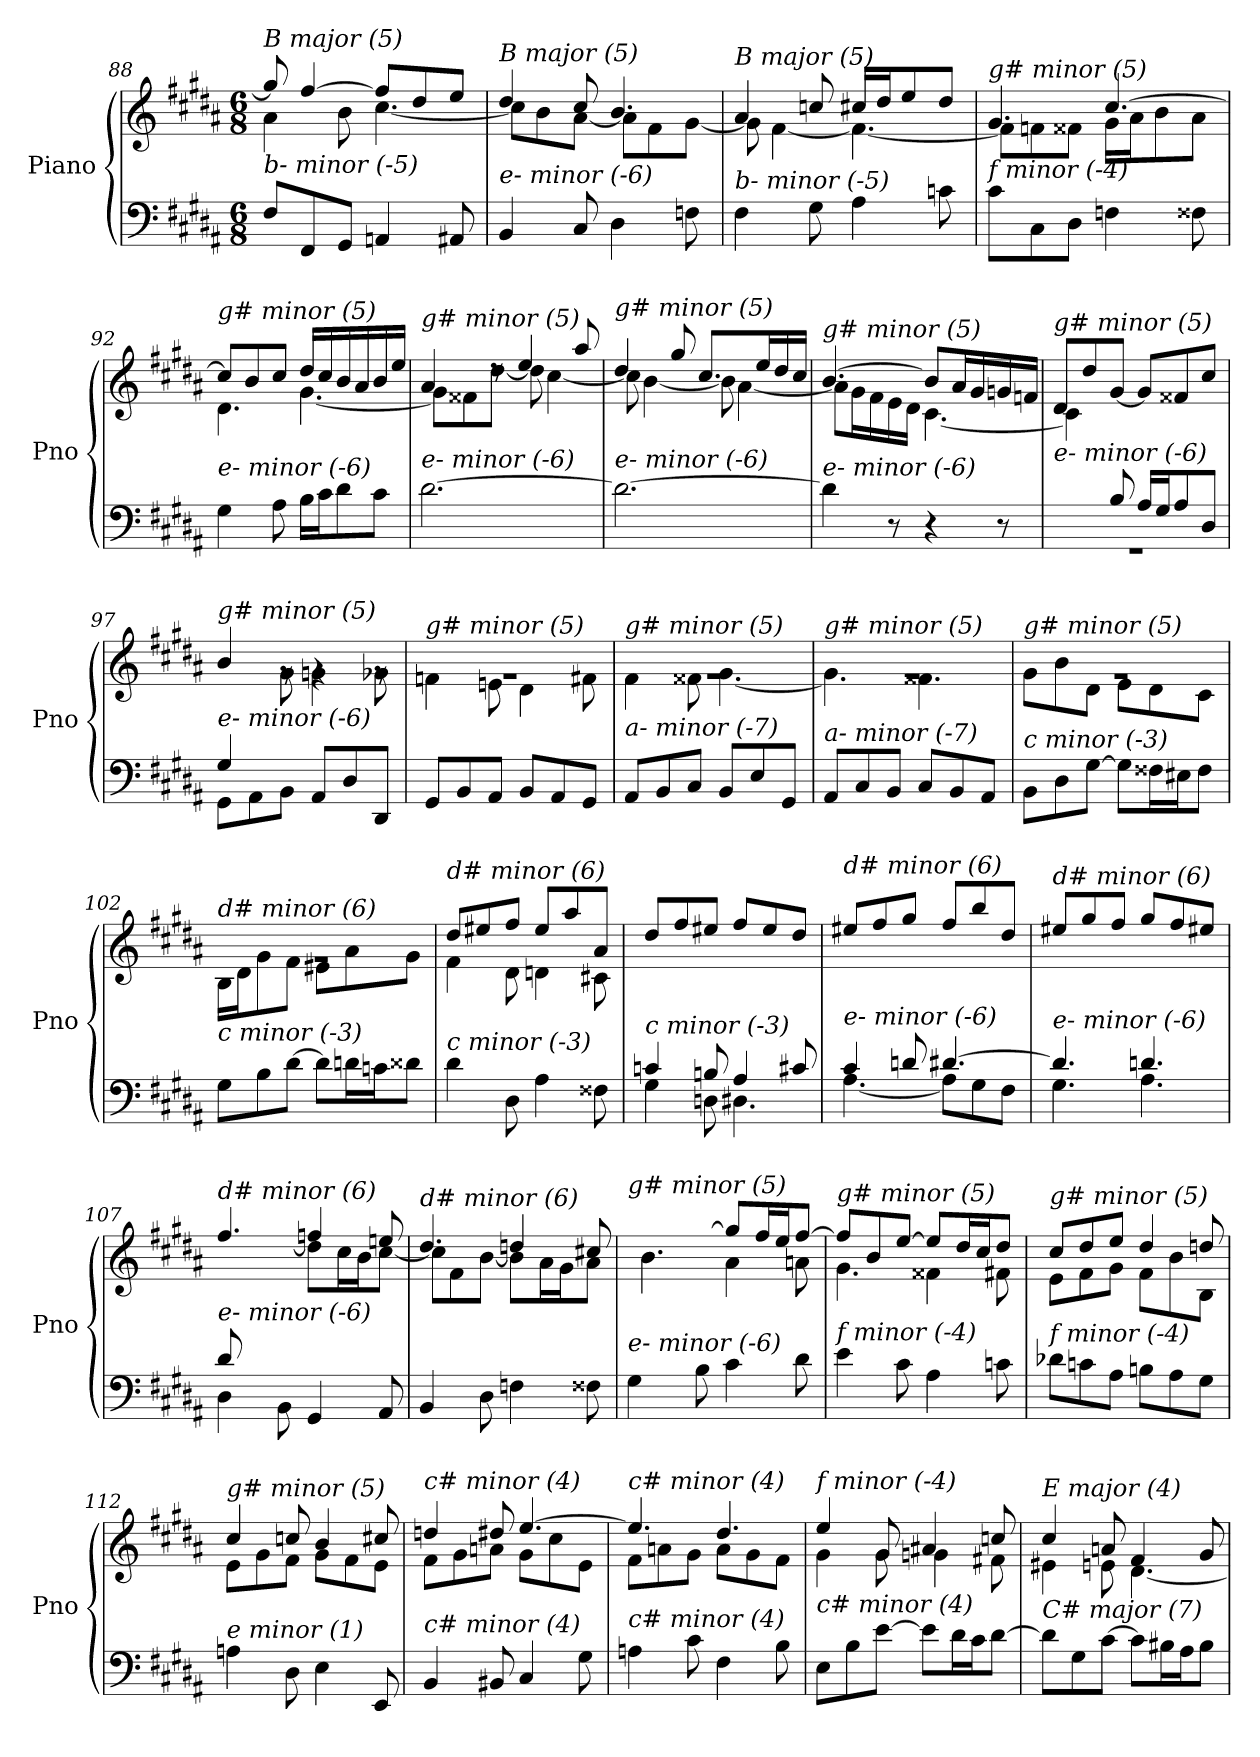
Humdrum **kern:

**kern	**kern
*part1	*part1
*staff2	*staff1
*I"Piano	*
*I'Pno	*
*clefF4	*clefG2
*k[f#c#g#d#a#]	*k[f#c#g#d#a#]
*M6/8	*M6/8
=88	=88
*	*^
!	!LO:TX:i:t=B major (5)	!
!LO:TX:i:t=b- minor (-5)	!	!
8F#/L	8gg#/]	4a#\
8FF#/	[4ff#/	.
8GG#/J	.	8b\
4AAn/	8ff#/L]	[4.cc#\
.	8dd#/	.
8AA#X/	8ee/J	.
=89	=89	=89
!	!LO:TX:i:t=B major (5)	!
!LO:TX:i:t=e- minor (-6)	!	!
4BB/	4dd#/	8cc#\L]
.	.	8b\
8C#/	8cc#/	[8a#\J
4D#\	4.b/	8a#\L]
.	.	8f#\
8Fni\	.	[8g#\J
=90	=90	=90
!	!LO:TX:i:t=B major (5)	!
!LO:TX:i:t=b- minor (-5)	!	!
4F#\	4a#/	8g#\]
.	.	[4f#\
8G#\	8ccni/	.
4A#\	16cc#/LL	4.f#\_
.	16dd#/J	.
.	8ee/	.
8cni\	8dd#/J	.
!!LO:PB:g=z	!!
=91	=91	=91
!	!LO:TX:i:t=g# minor (5)	!
!LO:TX:i:t=f minor (-4)	!	!
8c#\L	4.g#/	8f#\L]
8C#\	.	8fni\
8D#\J	.	8f##X\J
4Fni\	[4.cc#/	16g#\LL
.	.	16a#\J
.	.	8b\
8F##X\	.	8a#\J
=92	=92	=92
!	!LO:TX:i:t=g# minor (5)	!
!LO:TX:i:t=e- minor (-6)	!	!
4G#\	8cc#/L]	4.d#\
.	8b/	.
8A#\	8cc#/J	.
16B\LL	16dd#/LL	[4.g#\
16c#\J	16cc#/	.
8d#\	16b/	.
.	16a#/	.
8c#\J	16b/	.
.	16ee/JJ	.
=93	=93	=93
!	!LO:TX:i:t=g# minor (5)	!
!LO:TX:i:t=e- minor (-6)	!	!
[2.d#\	4a#/	8g#\L]
.	.	8f##X\
.	8rdd	[8dd#\J
.	4ee/	8dd#\]
.	.	[4cc#\
.	8aa#/	.
=94	=94	=94
!	!LO:TX:i:t=g# minor (5)	!
!LO:TX:i:t=e- minor (-6)	!	!
2.d#\_	4dd#/	8cc#\]
.	.	[4b\
.	8gg#/	.
.	8.cc#/L	8b\]
.	.	[4a#\
.	16ee/L	.
.	16dd#/	.
.	16cc#/JJ	.
!!LO:LB:g=z	!!
=95	=95	=95
!	!LO:TX:i:t=g# minor (5)	!
!LO:TX:i:t=e- minor (-6)	!	!
4d#\]	[4.b/	8a#\L]
.	.	16g#\L
.	.	16f#\
8r	.	16e\
.	.	16d#\JJ
4r	8b/L]	[4.c#\
.	16a#/L	.
.	16g#/	.
8r	16gnj/	.
.	16fni/JJ	.
=96	=96	=96
*^	*	*
!	!	!LO:TX:i:t=g# minor (5)	!
!LO:TX:i:t=e- minor (-6)	!	!	!
4ryy	2.rGG	8d#/L	4c#\]
.	.	8dd#/	.
8B/	.	[8g#/J	2ryy
16A#/LL	.	8g#/L]	.
16G#/J	.	.	.
8A#/	.	8f##X/	.
8D#/J	.	8cc#/J	.
=97	=97	=97	=97
!	!	!LO:TX:i:t=g# minor (5)	!
!LO:TX:i:t=e- minor (-6)	!	!	!
4G#/	8GG#\L	4b/	4ryy
.	8AA#\	.	.
2ryy	8BB\J	8rg	8g#\
.	8AA#/L	4rg	4gnj\
.	8D#/	.	.
.	8DD#/J	8rg	8g-Xj\
=98	=98	=98	=98
!	!	!LO:TX:i:t=g# minor (5)	!
!LO:TX:i:t=e- minor (-6)	!	!	!
*v	*v	*	*
8GG#/L	2.rg	4fni\
8BB/	.	.
8AA#/J	.	8en\
8BB/L	.	4d#\
8AA#/	.	.
8GG#/J	.	8f#Xi\
=99	=99	=99
!	!LO:TX:i:t=g# minor (5)	!
!LO:TX:i:t=a- minor (-7)	!	!
8AA#/L	2.rg	4f#\
8BB/	.	.
8C#/J	.	8f##X\
8BB/L	.	[4.g#\
8E/	.	.
8GG#/J	.	.
=100	=100	=100
!	!LO:TX:i:t=g# minor (5)	!
!LO:TX:i:t=a- minor (-7)	!	!
8AA#/L	2.rg	4.g#\]
8C#/	.	.
8BB/J	.	.
8C#/L	.	4.f##X\
8BB/	.	.
8AA#/J	.	.
!!LO:LB:g=z	!!
=101	=101	=101
!	!LO:TX:i:t=g# minor (5)	!
!LO:TX:i:t=c minor (-3)	!	!
8BB\L	2.rg	8g#\L
8D#\	.	8b\
[8G#\J	.	8d#\J
8G#\L]	.	8e\L
16F##X\L	.	8d#\
16E#X\J	.	.
8F##\J	.	8c#\J
=102	=102	=102
!	!LO:TX:i:t=d# minor (6)	!
!LO:TX:i:t=c minor (-3)	!	!
8G#\L	2.rg	16B\LL
.	.	16d#\J
8B\	.	8g#\
[8d#\J	.	8f#\J
8d#\L]	.	8e#X\L
16dni\L	.	8a#\
16cni\J	.	.
8d##i\J	.	8g#\J
=103	=103	=103
!	!LO:TX:i:t=d# minor (6)	!
!LO:TX:i:t=c minor (-3)	!	!
4d#\	8dd#/L	4f#\
.	8ee#X/	.
8D#\	8ff#/J	8d#\
4A#\	8ee#/L	4dni\
.	8aa#/	.
8F##X\	8a#/J	8c#X\
=104	=104	=104
*^	*	*
!	!	!LO:TX:i:t=d# minor (6)	!
!LO:TX:i:t=c minor (-3)	!	!	!
*	*	*v	*v
4cni/	4G#\	8dd#/L
.	.	8ff#/
8Bn/	8Dni\	8ee#X/J
4A#/	4.D#\	8ff#/L
.	.	8ee#/
8c#Xi/	.	8dd#/J
=105	=105	=105
!	!	!LO:TX:i:t=d# minor (6)
!LO:TX:i:t=e- minor (-6)	!	!
4c#/	[4.A#\	8ee#X/L
.	.	8ff#/
8dni/	.	8gg#/J
[4.d#/	8A#\L]	8ff#/L
.	8G#\	8bb/
.	8F#\J	8dd#/J
!!LO:LB:g=z
=106	=106	=106
!	!	!LO:TX:i:t=d# minor (6)
!LO:TX:i:t=e- minor (-6)	!	!
4.d#/]	4.G#\	8ee#X/L
.	.	8gg#/
.	.	8ff#/J
4.dni/	4.A#\	8gg#/L
.	.	8ff#/
.	.	8ee#X/J
=107	=107	=107
*	*	*^
!	!	!LO:TX:i:t=d# minor (6)	!
!LO:TX:i:t=e- minor (-6)	!	!	!
8d#/L	4D#\	4.ff#/	8ryy
2ryy	.	.	8a#\
.	8BB\	.	[8dd#\J
.	4GG#/	4ffni/	8dd#\L]
.	.	.	16cc#\L
.	.	.	16b\J
8ryy	8AA#/	8een/	[8cc#\J
=108	=108	=108	=108
!	!	!LO:TX:i:t=d# minor (6)	!
!LO:TX:i:t=c minor (-3)	!	!	!
*v	*v	*	*
4BB/	4.dd#/	8cc#\L]
.	.	8f#\
8D#\	.	[8b\J
4Fni\	4ddni/	8b\L]
.	.	16a#\L
.	.	16g#\J
8F##X\	8cc#X/	8a#\J
=109	=109	=109
!	!LO:TX:i:t=g# minor (5)	!
!LO:TX:i:t=e- minor (-6)	!	!
4G#\	8b/Lyy	4.b\
.	8dd#/	.
8B\	[8gg#/J	.
4c#\	8gg#/L]	4a#\
.	16ff#/L	.
.	16ee/J	.
8d#\	[8ff#/J	8an\
=110	=110	=110
!	!LO:TX:i:t=g# minor (5)	!
!LO:TX:i:t=f minor (-4)	!	!
4e\	8ff#/L]	4.g#\
.	8b/	.
8c#\	[8ee/J	.
4A#\	8ee/L]	4f##X\
.	16dd#/L	.
.	16cc#/J	.
8cni\	8dd#/J	8f#X\
!!LO:LB:g=z	!!
=111	=111	=111
!	!LO:TX:i:t=g# minor (5)	!
!LO:TX:i:t=f minor (-4)	!	!
8d-Xj\L	8cc#/L	8e\L
8cni\	8dd#/	8f#\
8A#\J	8ee/J	8g#\J
8Bn\L	4dd#/	8f#\L
8A#\	.	8b\
8G#\J	8ddn/	8B\J
=112	=112	=112
!	!LO:TX:i:t=g# minor (5)	!
!LO:TX:i:t=e minor (1)	!	!
4An\	4cc#/	8e\L
.	.	8g#\
8D#\	8ccn/	8f#\J
4E\	4b/	8g#\L
.	.	8f#\
8EE/	8cc#X/	8e\J
=113	=113	=113
!	!LO:TX:i:t=c# minor (4)	!
!LO:TX:i:t=c# minor (4)	!	!
4BB/	4ddn/	8f#\L
.	.	8g#\
8BB#X/	8dd#X/	8an\J
4C#/	[4.ee/	8g#\L
.	.	8cc#\
8G#\	.	8e\J
=114	=114	=114
!	!LO:TX:i:t=c# minor (4)	!
!LO:TX:i:t=c# minor (4)	!	!
4An\	4.ee/]	8f#\L
.	.	8an\
8c#\	.	8g#\J
4F#\	4.dd#/	8a\L
.	.	8g#\
8B\	.	8f#\J
=115	=115	=115
!	!LO:TX:i:t=f minor (-4)	!
!LO:TX:i:t=c# minor (4)	!	!
8E\L	4ee/	4g#\
8B\	.	.
[8e\J	8g#/	8g#\
8e\L]	4a#X/	4gni\
16d#\L	.	.
16c#\J	.	.
[8d#\J	8ccni/	8f#X\
!!LO:LB:g=z	!!
=116	=116	=116
!	!LO:TX:i:t=E major (4)	!
!LO:TX:i:t=C# major (7)	!	!
8d#\L]	4cc#/	4e#X\
8G#\	.	.
[8c#\J	8an/	8en\
8c#\L]	4f#/	[4.d#\
16B#X\L	.	.
16A#\J	.	.
8B#\J	8g#/	.
*	*v	*v
=	=
*-	*-
